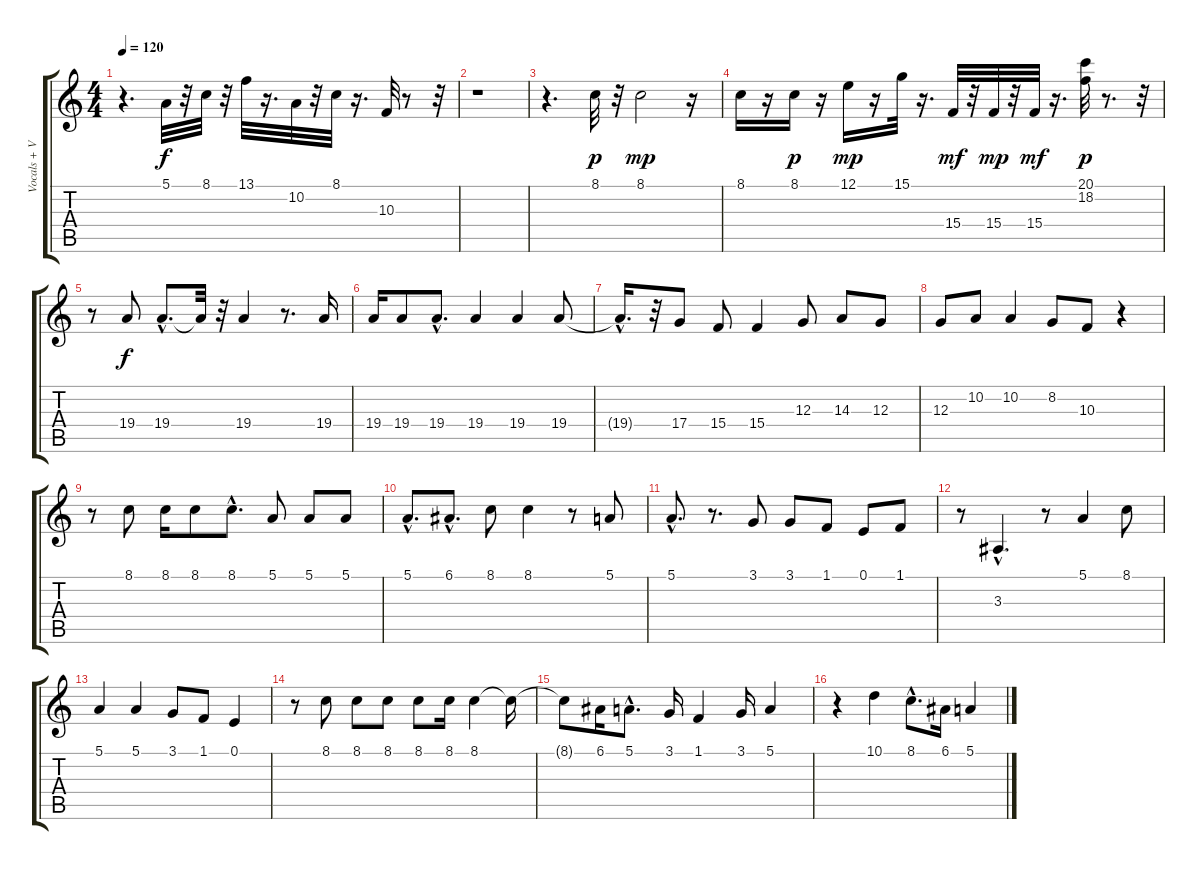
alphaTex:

\track ("Vocals + Vibraphone" "Vocals + V") {instrument tangoaccordion}
\staff {score tabs}
\tuning (E4 B3 G3 D3 A2 E2) {hide}
\ts (4 4)
\tempo 120
\clef g2
\ks c
r.4{d dy f} 5.1.32 r.32 8.1.32 r.32 13.1.32 r.16{d} 10.2.32 r.32 8.1.32 r.16{d} 10.3.32 r.8 r.32 |
r.1 |
r.4{d} 8.1.32{dy p} r.32 8.1.2{dy mp} r.16 |
8.1.16 r.16 8.1.16{dy p} r.16 12.1.16{dy mp} r.16 15.1.32 r.16{d} 15.4.32{dy mf} r.32 15.4.32{dy mp} r.32 15.4.32{dy mf} r.16{d} (20.1 18.2).32{dy p} r.8{d} r.32 |
r.8 19.4.8{dy f instrument accordion} 19.4{hac}.8{d} 19.4{t}.32 r.32 19.4.4 r.8{d} 19.4.16 |
19.4.16 19.4.8 19.4{hac}.8{d} 19.4.4 19.4.4 19.4.8 |
19.4{hac t}.16{d} r.32 17.4.8 15.4.8 15.4.4 12.3.8 14.3.8 12.3.8 |
12.3.8 10.2.8 10.2.4 8.2.8 10.3.8 r.4 |
r.8 8.1.8 8.1.16 8.1.8 8.1{hac}.8{d} 5.1.8 5.1.8 5.1.8 |
5.1{hac}.8{d} 6.1{hac}.8{d} 8.1.8 8.1.4 r.8 5.1.8 |
5.1{hac}.8{d} r.8{d} 3.1.8 3.1.8 1.1.8 0.1.8 1.1.8 |
r.8 3.3{hac}.4{d} r.8 5.1.4 8.1.8 |
5.1.4 5.1.4 3.1.8 1.1.8 0.1.4 |
r.8 8.1.8 8.1.8 8.1.8 8.1.8 8.1.16 8.1.4 8.1{t}.16 |
8.1{t}.8 6.1.16 5.1{hac}.8{d} 3.1.16 1.1.4 3.1.16 5.1.4 |
r.4 10.1.4 8.1{hac}.8{d} 6.1.16 5.1.4
